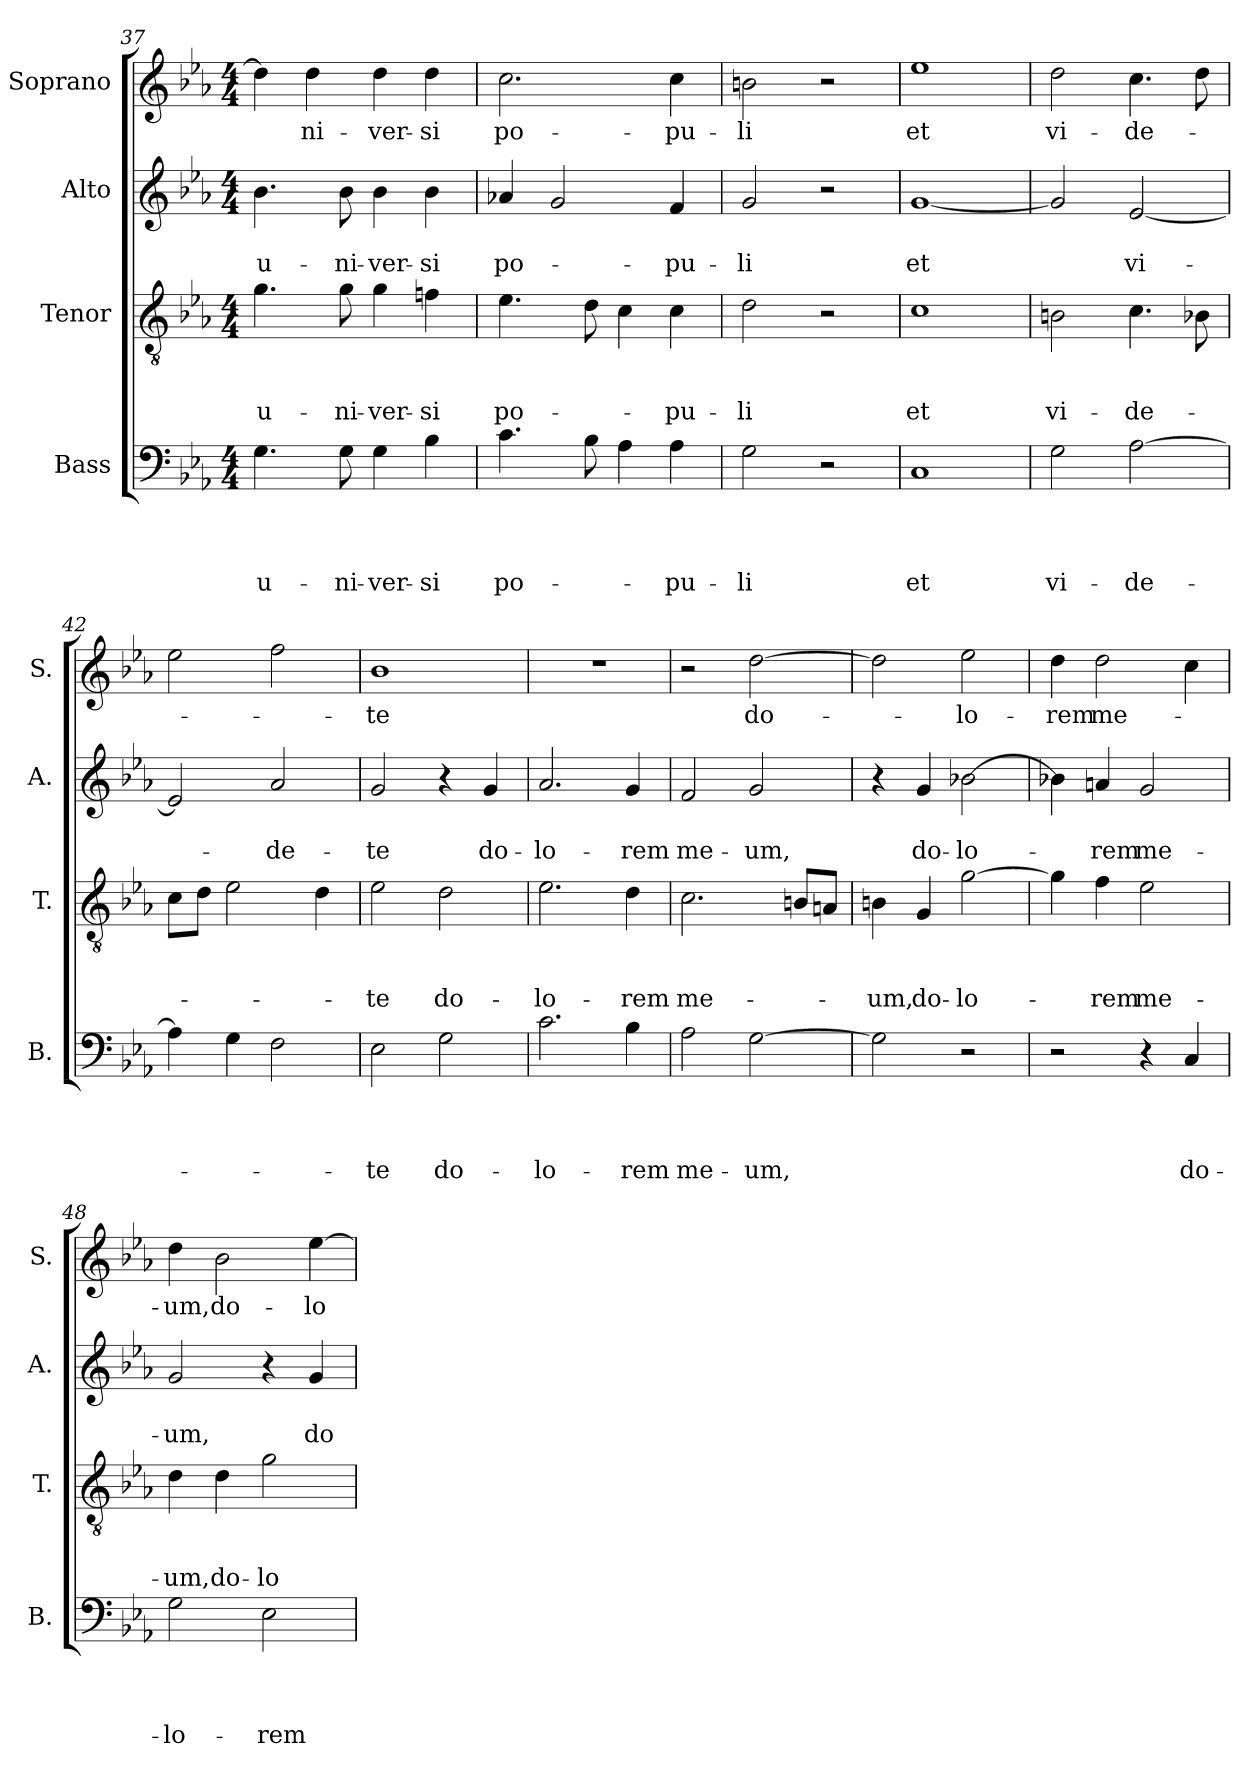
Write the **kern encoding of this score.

**kern	**text	**text	**text	**text	**kern	**text	**text	**text	**kern	**text	**text	**kern	**text
*part4	*part4	*part4	*part4	*part4	*part3	*part3	*part3	*part3	*part2	*part2	*part2	*part1	*part1
*staff4	*staff4	*staff4	*staff4	*staff4	*staff3	*staff3	*staff3	*staff3	*staff2	*staff2	*staff2	*staff1	*staff1
*I"Bass	*	*	*	*	*I"Tenor	*	*	*	*I"Alto	*	*	*I"Soprano	*
*I'B.	*	*	*	*	*I'T.	*	*	*	*I'A.	*	*	*I'S.	*
*clefF4	*	*	*	*	*clefGv2	*	*	*	*clefG2	*	*	*clefG2	*
*k[b-e-a-]	*	*	*	*	*k[b-e-a-]	*	*	*	*k[b-e-a-]	*	*	*k[b-e-a-]	*
*E-:	*	*	*	*	*E-:	*	*	*	*E-:	*	*	*E-:	*
*M4/4	*	*	*	*	*M4/4	*	*	*	*M4/4	*	*	*M4/4	*
=37	=37	=37	=37	=37	=37	=37	=37	=37	=37	=37	=37	=37	=37
!	!	!	!	!LO:LY:b	!	!	!	!LO:LY:b	!	!	!LO:LY:b	!	!
4.G\	.	.	.	u-	4.g\	.	.	u-	4.b-\	.	u-	4dd\]	.
!	!	!	!	!	!	!	!	!	!	!	!	!	!LO:LY:b
.	.	.	.	.	.	.	.	.	.	.	.	4dd\	-ni-
!	!	!	!	!LO:LY:b	!	!	!	!LO:LY:b	!	!	!LO:LY:b	!	!
8G\	.	.	.	-ni-	8g\	.	.	-ni-	8b-\	.	-ni-	.	.
!	!	!	!	!LO:LY:b	!	!	!	!LO:LY:b	!	!	!LO:LY:b	!	!LO:LY:b
4G\	.	.	.	-ver-	4g\	.	.	-ver-	4b-\	.	-ver-	4dd\	-ver-
!	!	!	!	!LO:LY:b:rj	!	!	!	!LO:LY:b:rj	!	!	!LO:LY:b:rj	!	!LO:LY:b:rj
4B-\	.	.	.	-si	4fn\	.	.	-si	4b-\	.	-si	4dd\	-si
=38	=38	=38	=38	=38	=38	=38	=38	=38	=38	=38	=38	=38	=38
!	!	!	!	!LO:LY:b	!	!	!	!LO:LY:b	!	!	!LO:LY:b	!	!LO:LY:b
4.c\	.	.	.	po-	4.e-\	.	.	po-	4a-X/	.	po-	2.cc\	po-
.	.	.	.	.	.	.	.	.	2g/	.	.	.	.
8B-\	.	.	.	.	8d\	.	.	.	.	.	.	.	.
4A-\	.	.	.	.	4c\	.	.	.	.	.	.	.	.
!	!	!	!	!LO:LY:b	!	!	!	!LO:LY:b	!	!	!LO:LY:b	!	!LO:LY:b
4A-\	.	.	.	-pu-	4c\	.	.	-pu-	4f/	.	-pu-	4cc\	-pu-
!!LO:LB:g=z
=39	=39	=39	=39	=39	=39	=39	=39	=39	=39	=39	=39	=39	=39
!	!	!	!	!LO:LY:b	!	!	!	!LO:LY:b	!	!	!LO:LY:b	!	!LO:LY:b
2G\	.	.	.	-li	2d\	.	.	-li	2g/	.	-li	2bn\	-li
2r	.	.	.	.	2r	.	.	.	2r	.	.	2r	.
=40	=40	=40	=40	=40	=40	=40	=40	=40	=40	=40	=40	=40	=40
!	!	!	!	!LO:LY:b	!	!	!	!LO:LY:b	!	!	!LO:LY:b	!	!LO:LY:b
1C	.	.	.	et	1c	.	.	et	[<1g	.	et	1ee-	et
=41	=41	=41	=41	=41	=41	=41	=41	=41	=41	=41	=41	=41	=41
!	!	!	!	!LO:LY:b	!	!	!	!LO:LY:b	!	!	!	!	!LO:LY:b
2G\	.	.	.	vi-	2Bn\	.	.	vi-	2g/]	.	.	2dd\	vi-
!	!	!	!	!LO:LY:b	!	!	!	!LO:LY:b	!	!	!LO:LY:b	!	!LO:LY:b
[>2A-\	.	.	.	-de-	4.c\	.	.	-de-	[<2e-/	.	vi-	4.cc\	-de-
.	.	.	.	.	8B-X\	.	.	.	.	.	.	8dd\	.
=42	=42	=42	=42	=42	=42	=42	=42	=42	=42	=42	=42	=42	=42
4A-\]	.	.	.	.	8c\L	.	.	.	2e-/]	.	.	2ee-\	.
.	.	.	.	.	8d\J	.	.	.	.	.	.	.	.
4G\	.	.	.	.	2e-\	.	.	.	.	.	.	.	.
!	!	!	!	!	!	!	!	!	!	!	!LO:LY:b	!	!
2F\	.	.	.	.	.	.	.	.	2a-/	.	-de-	2ff\	.
.	.	.	.	.	4d\	.	.	.	.	.	.	.	.
=43	=43	=43	=43	=43	=43	=43	=43	=43	=43	=43	=43	=43	=43
!	!	!	!	!LO:LY:b	!	!	!	!LO:LY:b	!	!	!LO:LY:b	!	!LO:LY:b
2E-\	.	.	.	-te	2e-\	.	.	-te	2g/	.	-te	1b-	-te
!	!	!	!	!LO:LY:b	!	!	!	!LO:LY:b	!	!	!	!	!
2G\	.	.	.	do-	2d\	.	.	do-	4r	.	.	.	.
!	!	!	!	!	!	!	!	!	!	!	!LO:LY:b	!	!
.	.	.	.	.	.	.	.	.	4g/	.	do-	.	.
=44	=44	=44	=44	=44	=44	=44	=44	=44	=44	=44	=44	=44	=44
!	!	!	!	!LO:LY:b	!	!	!	!LO:LY:b	!	!	!LO:LY:b	!	!
2.c\	.	.	.	-lo-	2.e-\	.	.	-lo-	2.a-/	.	-lo-	1r	.
!	!	!	!	!LO:LY:b	!	!	!	!LO:LY:b	!	!	!LO:LY:b	!	!
4B-\	.	.	.	-rem	4d\	.	.	-rem	4g/	.	-rem	.	.
=45	=45	=45	=45	=45	=45	=45	=45	=45	=45	=45	=45	=45	=45
!	!	!	!	!LO:LY:b	!	!	!	!LO:LY:b	!	!	!LO:LY:b	!	!
2A-\	.	.	.	me-	2.c\	.	.	me-	2f/	.	me-	2r	.
!	!	!	!	!LO:LY:b	!	!	!	!	!	!	!LO:LY:b	!	!LO:LY:b
[>2G\	.	.	.	-um,	.	.	.	.	2g/	.	-um,	[>2dd\	do-
.	.	.	.	.	8Bn/L	.	.	.	.	.	.	.	.
.	.	.	.	.	8An/J	.	.	.	.	.	.	.	.
=46	=46	=46	=46	=46	=46	=46	=46	=46	=46	=46	=46	=46	=46
!	!	!	!	!	!	!	!	!LO:LY:b	!	!	!	!	!
2G\]	.	.	.	.	4Bn\	.	.	-um,	4r	.	.	2dd\]	.
!	!	!	!	!	!	!	!	!LO:LY:b	!	!	!LO:LY:b	!	!
.	.	.	.	.	4G/	.	.	do-	4g/	.	do-	.	.
!	!	!	!	!	!	!	!	!LO:LY:b	!	!	!LO:LY:b	!	!LO:LY:b
2r	.	.	.	.	[>2g\	.	.	-lo-	[>2b-X\	.	-lo-	2ee-\	-lo-
!!LO:PB:g=z
=47	=47	=47	=47	=47	=47	=47	=47	=47	=47	=47	=47	=47	=47
!	!	!	!	!	!	!	!	!	!	!	!	!	!LO:LY:b
2r	.	.	.	.	4g\]	.	.	.	4b-X\]	.	.	4dd\	-rem
!	!	!	!	!	!	!	!	!LO:LY:b	!	!	!LO:LY:b	!	!LO:LY:b
.	.	.	.	.	4f\	.	.	-rem	4an/	.	-rem	2dd\	me-
!	!	!	!	!	!	!	!	!LO:LY:b	!	!	!LO:LY:b	!	!
4r	.	.	.	.	2e-\	.	.	me-	2g/	.	me-	.	.
!	!	!	!	!LO:LY:b	!	!	!	!	!	!	!	!	!
4C/	.	.	.	do-	.	.	.	.	.	.	.	4cc\	.
=48	=48	=48	=48	=48	=48	=48	=48	=48	=48	=48	=48	=48	=48
!	!	!	!	!LO:LY:b	!	!	!	!LO:LY:b	!	!	!LO:LY:b	!	!LO:LY:b
2G\	.	.	.	-lo-	4d\	.	.	-um,	2g/	.	-um,	4dd\	-um,
!	!	!	!	!	!	!	!	!LO:LY:b	!	!	!	!	!LO:LY:b
.	.	.	.	.	4d\	.	.	do-	.	.	.	2b-\	do-
!	!	!	!	!LO:LY:b	!	!	!	!LO:LY:b:rj	!	!	!	!	!
2E-\	.	.	.	-rem	2g\	.	.	-lo-	4r	.	.	.	.
!	!	!	!	!	!	!	!	!	!	!	!LO:LY:b	!	!LO:LY:b
.	.	.	.	.	.	.	.	.	4g/	.	do-	[>4ee-\	-lo-
=	=	=	=	=	=	=	=	=	=	=	=	=	=
*-	*-	*-	*-	*-	*-	*-	*-	*-	*-	*-	*-	*-	*-
